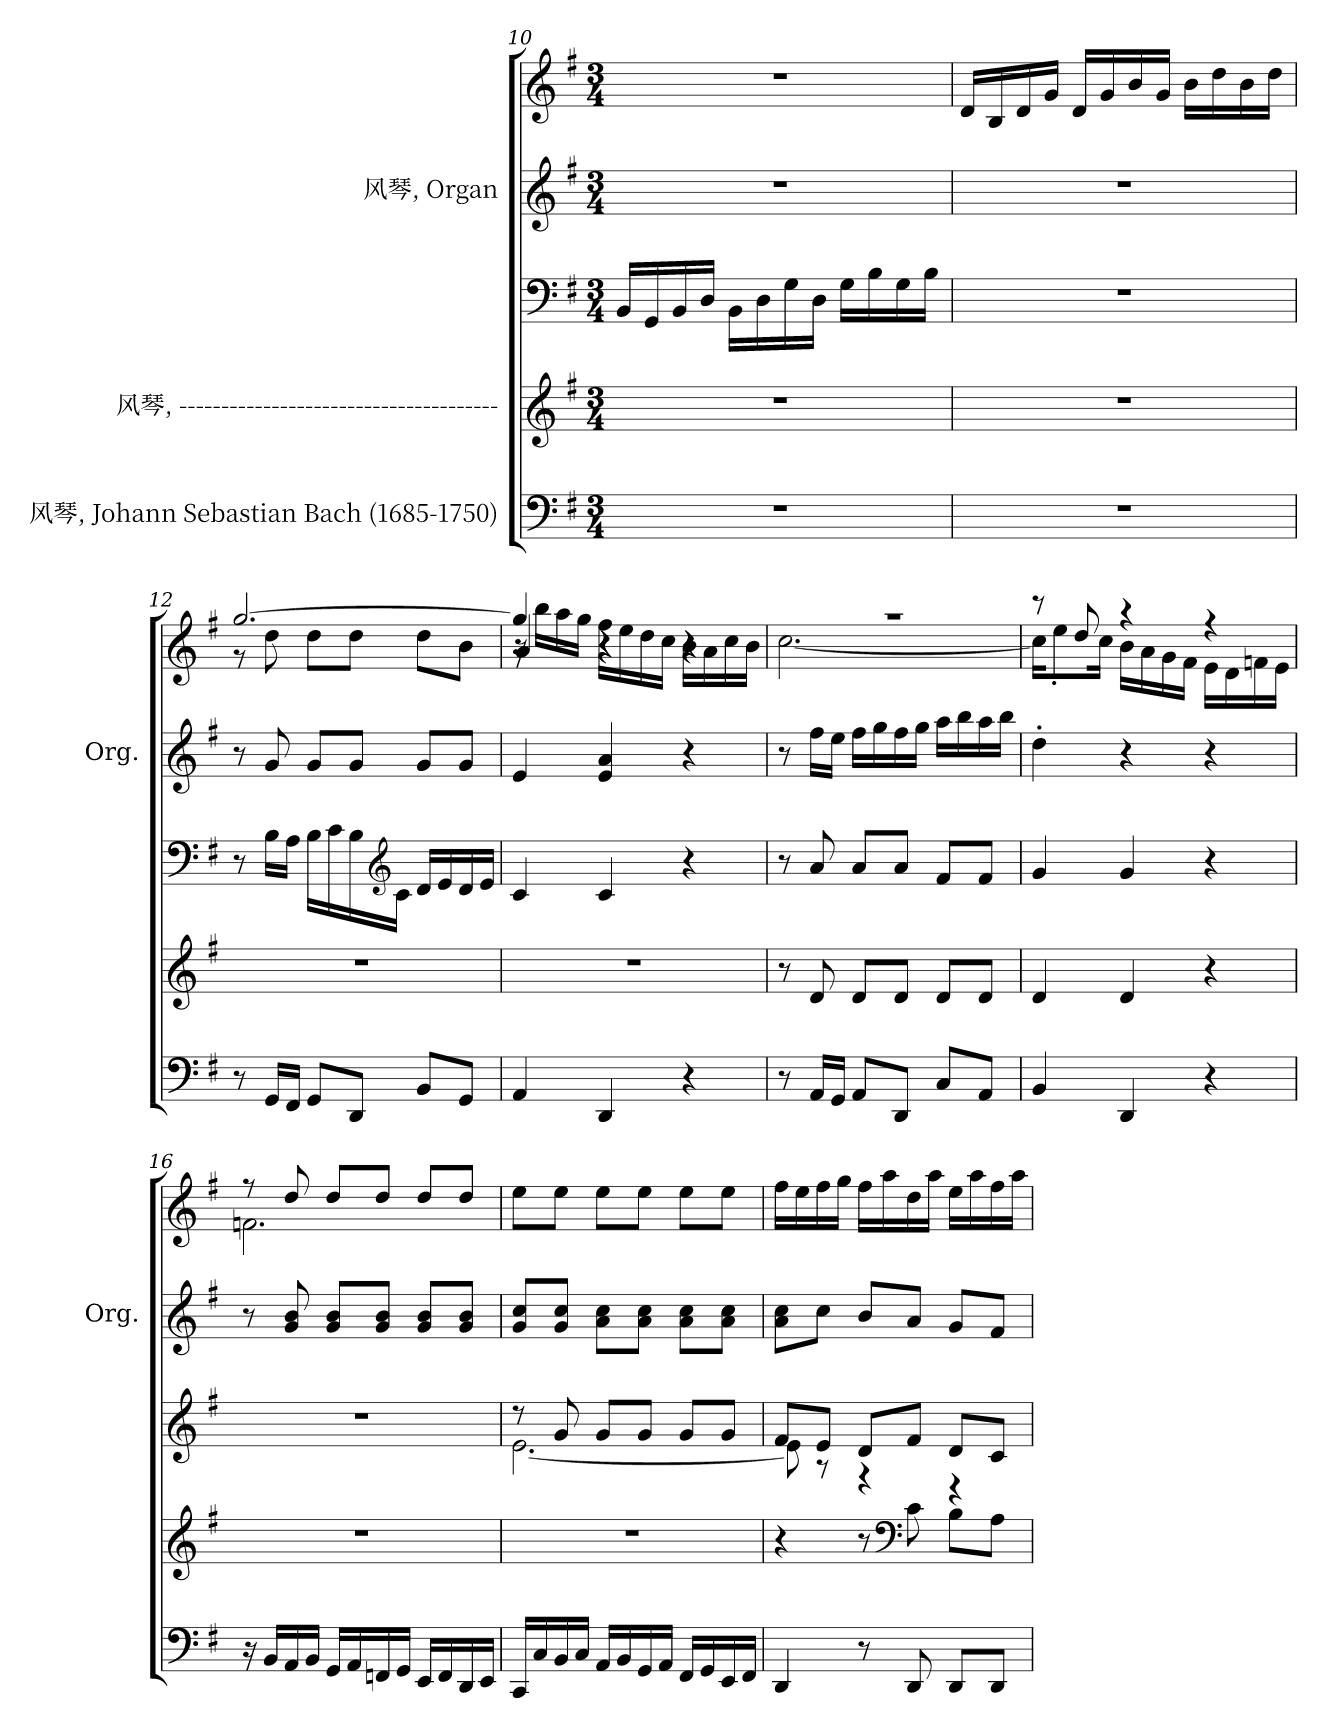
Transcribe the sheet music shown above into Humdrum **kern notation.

**kern	**kern	**kern	**kern	**kern
*part3	*part2	*part2	*part1	*part1
*staff5	*staff4	*staff3	*staff2	*staff1
*I"风琴, Johann Sebastian Bach   (1685-1750)	*I"风琴, --------------------------------------	*	*I"风琴, Organ	*
*	*	*	*I'Org.	*
*clefF4	*clefG2	*clefF4	*clefG2	*clefG2
*k[f#]	*k[f#]	*k[f#]	*k[f#]	*k[f#]
*M3/4	*M3/4	*M3/4	*M3/4	*M3/4
=10	=10	=10	=10	=10
2.r	2.r	16BB/LL	2.r	2.r
.	.	16GG/	.	.
.	.	16BB/	.	.
.	.	16D/JJ	.	.
.	.	16BB\LL	.	.
.	.	16D\	.	.
.	.	16G\	.	.
.	.	16D\JJ	.	.
.	.	16G\LL	.	.
.	.	16B\	.	.
.	.	16G\	.	.
.	.	16B\JJ	.	.
=11	=11	=11	=11	=11
2.r	2.r	2.r	2.r	16d/LL
.	.	.	.	16B/
.	.	.	.	16d/
.	.	.	.	16g/JJ
.	.	.	.	16d/LL
.	.	.	.	16g/
.	.	.	.	16b/
.	.	.	.	16g/JJ
.	.	.	.	16b\LL
.	.	.	.	16dd\
.	.	.	.	16b\
.	.	.	.	16dd\JJ
!!LO:PB:g=z
=12	=12	=12	=12	=12
*	*	*	*	*MM80
*	*	*	*	*^
8r	2.r	8r	8r	[2.gg/	8r
16GG/LL	.	16B\LL	8g/	.	8dd\
16FF#/JJ	.	16A\JJ	.	.	.
8GG/L	.	16B\LL	8g/L	.	8dd\L
.	.	16c\	.	.	.
8DD/J	.	16B\	8g/J	.	8dd\J
*	*	*clefG2	*	*	*
.	.	16c\JJ	.	.	.
8BB/L	.	16d/LL	8g/L	.	8dd\L
.	.	16e/	.	.	.
8GG/J	.	16d/	8g/J	.	8b\J
.	.	16e/JJ	.	.	.
=13	=13	=13	=13	=13	=13
*	*	*	*	*	*^
4AA/	2.r	4c/	4e/	4gg/]	16r	4a/
.	.	.	.	.	16bb\LL	.
.	.	.	.	.	16aa\	.
.	.	.	.	.	16gg\JJ	.
4DD/	.	4c/	4e/ 4a/	4r	16ff#\LL	4r
.	.	.	.	.	16ee\	.
.	.	.	.	.	16dd\	.
.	.	.	.	.	16cc\JJ	.
4r	.	4r	4r	4r	16b\LL	4r
.	.	.	.	.	16a\	.
.	.	.	.	.	16cc\	.
.	.	.	.	.	16b\JJ	.
*	*	*	*	*	*v	*v
=14	=14	=14	=14	=14	=14
8r	8r	8r	8r	2.r	[2.cc\
16AA/LL	8d/	8a/	16ff#\LL	.	.
16GG/JJ	.	.	16ee\JJ	.	.
8AA/L	8d/L	8a/L	16ff#\LL	.	.
.	.	.	16gg\	.	.
8DD/J	8d/J	8a/J	16ff#\	.	.
.	.	.	16gg\JJ	.	.
8C/L	8d/L	8f#/L	16aa\LL	.	.
.	.	.	16bb\	.	.
8AA/J	8d/J	8f#/J	16aa\	.	.
.	.	.	16bb\JJ	.	.
!!LO:LB:g=z	!!
=15	=15	=15	=15	=15	=15
4BB/	4d/	4g/	4dd'\	8r	16cc\KL]
.	.	.	.	.	8ee'\
.	.	.	.	8dd/	.
.	.	.	.	.	16cc\Jk
4DD/	4d/	4g/	4r	4r	16b\LL
.	.	.	.	.	16a\
.	.	.	.	.	16g\
.	.	.	.	.	16f#\JJ
4r	4r	4r	4r	4r	16e\LL
.	.	.	.	.	16d\
.	.	.	.	.	16fn\
.	.	.	.	.	16e\JJ
=16	=16	=16	=16	=16	=16
16r	2.r	2.r	8r	8r	2.fn\
16BB/LL	.	.	.	.	.
16AA/	.	.	8g/ 8b/	8dd/	.
16BB/JJ	.	.	.	.	.
16GG/LL	.	.	8g/ 8b/L	8dd/L	.
16AA/	.	.	.	.	.
16FFn/	.	.	8g/ 8b/J	8dd/J	.
16GG/JJ	.	.	.	.	.
16EE/LL	.	.	8g/ 8b/L	8dd/L	.
16FF/	.	.	.	.	.
16DD/	.	.	8g/ 8b/J	8dd/J	.
16EE/JJ	.	.	.	.	.
*	*	*	*	*v	*v
=17	=17	=17	=17	=17
*	*	*^	*	*
16CC/LL	2.r	8r	[2.e\	8g/ 8cc/L	8ee\L
16C/	.	.	.	.	.
16BB/	.	8g/	.	8g/ 8cc/J	8ee\J
16C/JJ	.	.	.	.	.
16AA/LL	.	8g/L	.	8a\ 8cc\L	8ee\L
16BB/	.	.	.	.	.
16GG/	.	8g/J	.	8a\ 8cc\J	8ee\J
16AA/JJ	.	.	.	.	.
16FF#/LL	.	8g/L	.	8a\ 8cc\L	8ee\L
16GG/	.	.	.	.	.
16EE/	.	8g/J	.	8a\ 8cc\J	8ee\J
16FF#/JJ	.	.	.	.	.
!!LO:PB:g=z
=18	=18	=18	=18	=18	=18
4DD/	4r	8f#/L	8e\]	8a\ 8cc\L	16ff#\LL
.	.	.	.	.	16ee\
.	.	8e/J	8r	8cc\J	16ff#\
.	.	.	.	.	16gg\JJ
8r	8r	8d/L	4r	8b/L	16ff#\LL
.	.	.	.	.	16aa\
*	*clefF4	*	*	*	*
8DD/	8c\	8f#/J	.	8a/J	16dd\
.	.	.	.	.	16aa\JJ
8DD/L	8B\L	8d/L	4r	8g/L	16ee\LL
.	.	.	.	.	16aa\
8DD/J	8A\J	8c/J	.	8f#/J	16ff#\
.	.	.	.	.	16aa\JJ
*	*	*v	*v	*	*
=	=	=	=	=
*-	*-	*-	*-	*-
